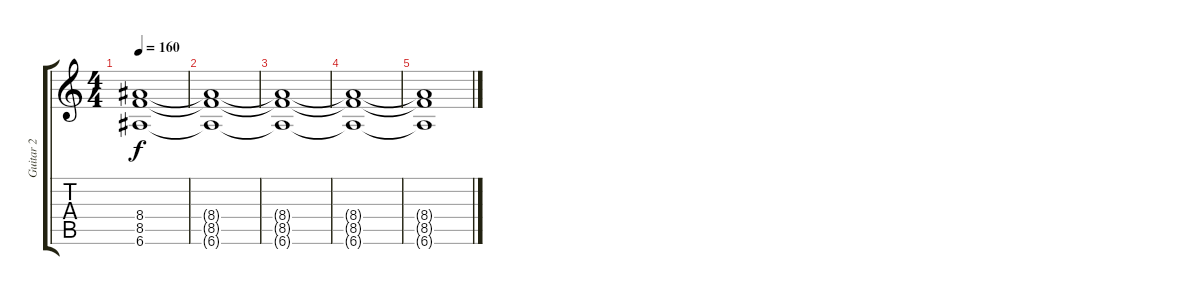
\track ("Guitar 2" "Guitar 2") {instrument distortionguitar}
\staff {score tabs}
\tuning (E4 B3 G3 D3 A2 E2) {hide}
\ts (4 4)
\tempo 160
\clef g2
\ks c
(8.4 8.5 6.6).1{dy f} |
(8.4{t} 8.5{t} 6.6{t}).1{volume 0} |
(8.4{t} 8.5{t} 6.6{t}).1 |
(8.4{t} 8.5{t} 6.6{t}).1 |
(8.4{t} 8.5{t} 6.6{t}).1
